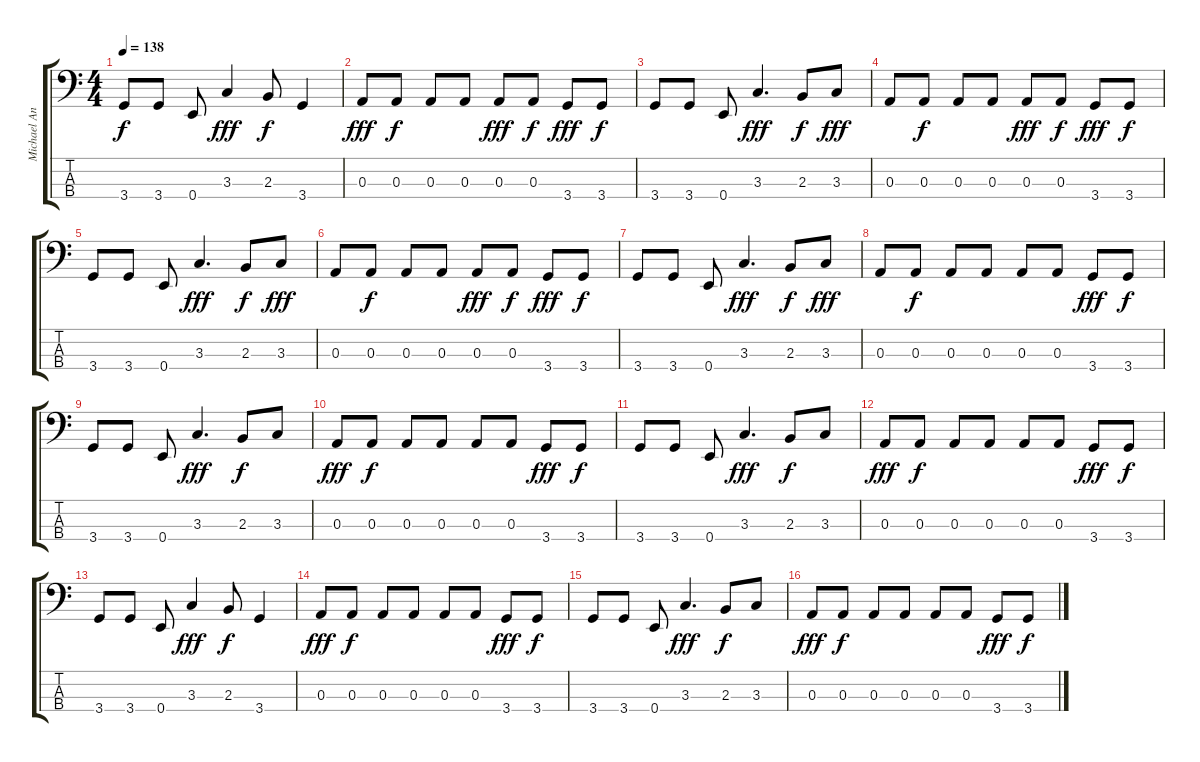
\track ("Michael Anthony " "Michael An") {solo instrument electricbassfinger}
\staff {score tabs}
\tuning (G2 D2 A1 E1) {hide}
\ts (4 4)
\tempo 138
\clef f4
\ks c
3.4.8{dy f} 3.4.8 0.4.8 3.3.4{dy fff} 2.3.8{dy f} 3.4.4 |
0.3.8{dy fff} 0.3.8{dy f} 0.3.8 0.3.8 0.3.8{dy fff} 0.3.8{dy f} 3.4.8{dy fff} 3.4.8{dy f} |
3.4.8 3.4.8 0.4.8 3.3.4{d dy fff} 2.3.8{dy f} 3.3.8{dy fff} |
0.3.8 0.3.8{dy f} 0.3.8 0.3.8 0.3.8{dy fff} 0.3.8{dy f} 3.4.8{dy fff} 3.4.8{dy f} |
3.4.8 3.4.8 0.4.8 3.3.4{d dy fff} 2.3.8{dy f} 3.3.8{dy fff} |
0.3.8 0.3.8{dy f} 0.3.8 0.3.8 0.3.8{dy fff} 0.3.8{dy f} 3.4.8{dy fff} 3.4.8{dy f} |
3.4.8 3.4.8 0.4.8 3.3.4{d dy fff} 2.3.8{dy f} 3.3.8{dy fff} |
0.3.8 0.3.8{dy f} 0.3.8 0.3.8 0.3.8 0.3.8 3.4.8{dy fff} 3.4.8{dy f} |
3.4.8 3.4.8 0.4.8 3.3.4{d dy fff} 2.3.8{dy f} 3.3.8 |
0.3.8{dy fff} 0.3.8{dy f} 0.3.8 0.3.8 0.3.8 0.3.8 3.4.8{dy fff} 3.4.8{dy f} |
3.4.8 3.4.8 0.4.8 3.3.4{d dy fff} 2.3.8{dy f} 3.3.8 |
0.3.8{dy fff} 0.3.8{dy f} 0.3.8 0.3.8 0.3.8 0.3.8 3.4.8{dy fff} 3.4.8{dy f} |
3.4.8 3.4.8 0.4.8 3.3.4{dy fff} 2.3.8{dy f} 3.4.4 |
0.3.8{dy fff} 0.3.8{dy f} 0.3.8 0.3.8 0.3.8 0.3.8 3.4.8{dy fff} 3.4.8{dy f} |
3.4.8 3.4.8 0.4.8 3.3.4{d dy fff} 2.3.8{dy f} 3.3.8 |
0.3.8{dy fff} 0.3.8{dy f} 0.3.8 0.3.8 0.3.8 0.3.8 3.4.8{dy fff} 3.4.8{dy f}
